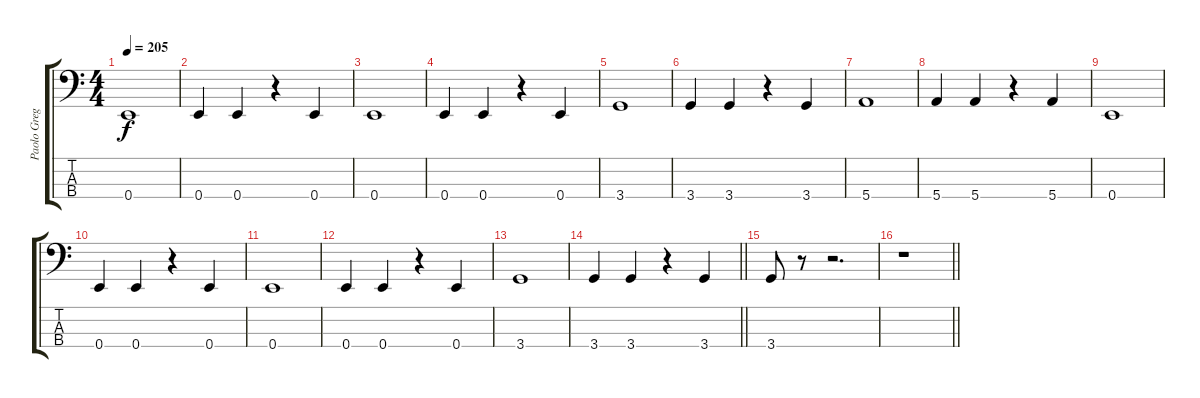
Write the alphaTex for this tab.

\track ("Paolo Gregoletto" "Paolo Greg") {instrument electricbassfinger}
\staff {score tabs}
\tuning (G2 D2 A1 E1) {hide}
\ts (4 4)
\tempo 205
\clef f4
\ks c
0.4.1{dy f} |
0.4.4 0.4.4 r.4 0.4.4 |
0.4.1 |
0.4.4 0.4.4 r.4 0.4.4 |
3.4.1 |
3.4.4 3.4.4 r.4 3.4.4 |
5.4.1 |
5.4.4 5.4.4 r.4 5.4.4 |
0.4.1 |
0.4.4 0.4.4 r.4 0.4.4 |
0.4.1 |
0.4.4 0.4.4 r.4 0.4.4 |
3.4.1 |
\barLineRight lightlight
3.4.4 3.4.4 r.4 3.4.4 |
\section ("" "")
3.4.8 r.8 r.2{d} |
\barLineRight lightlight
r.1
